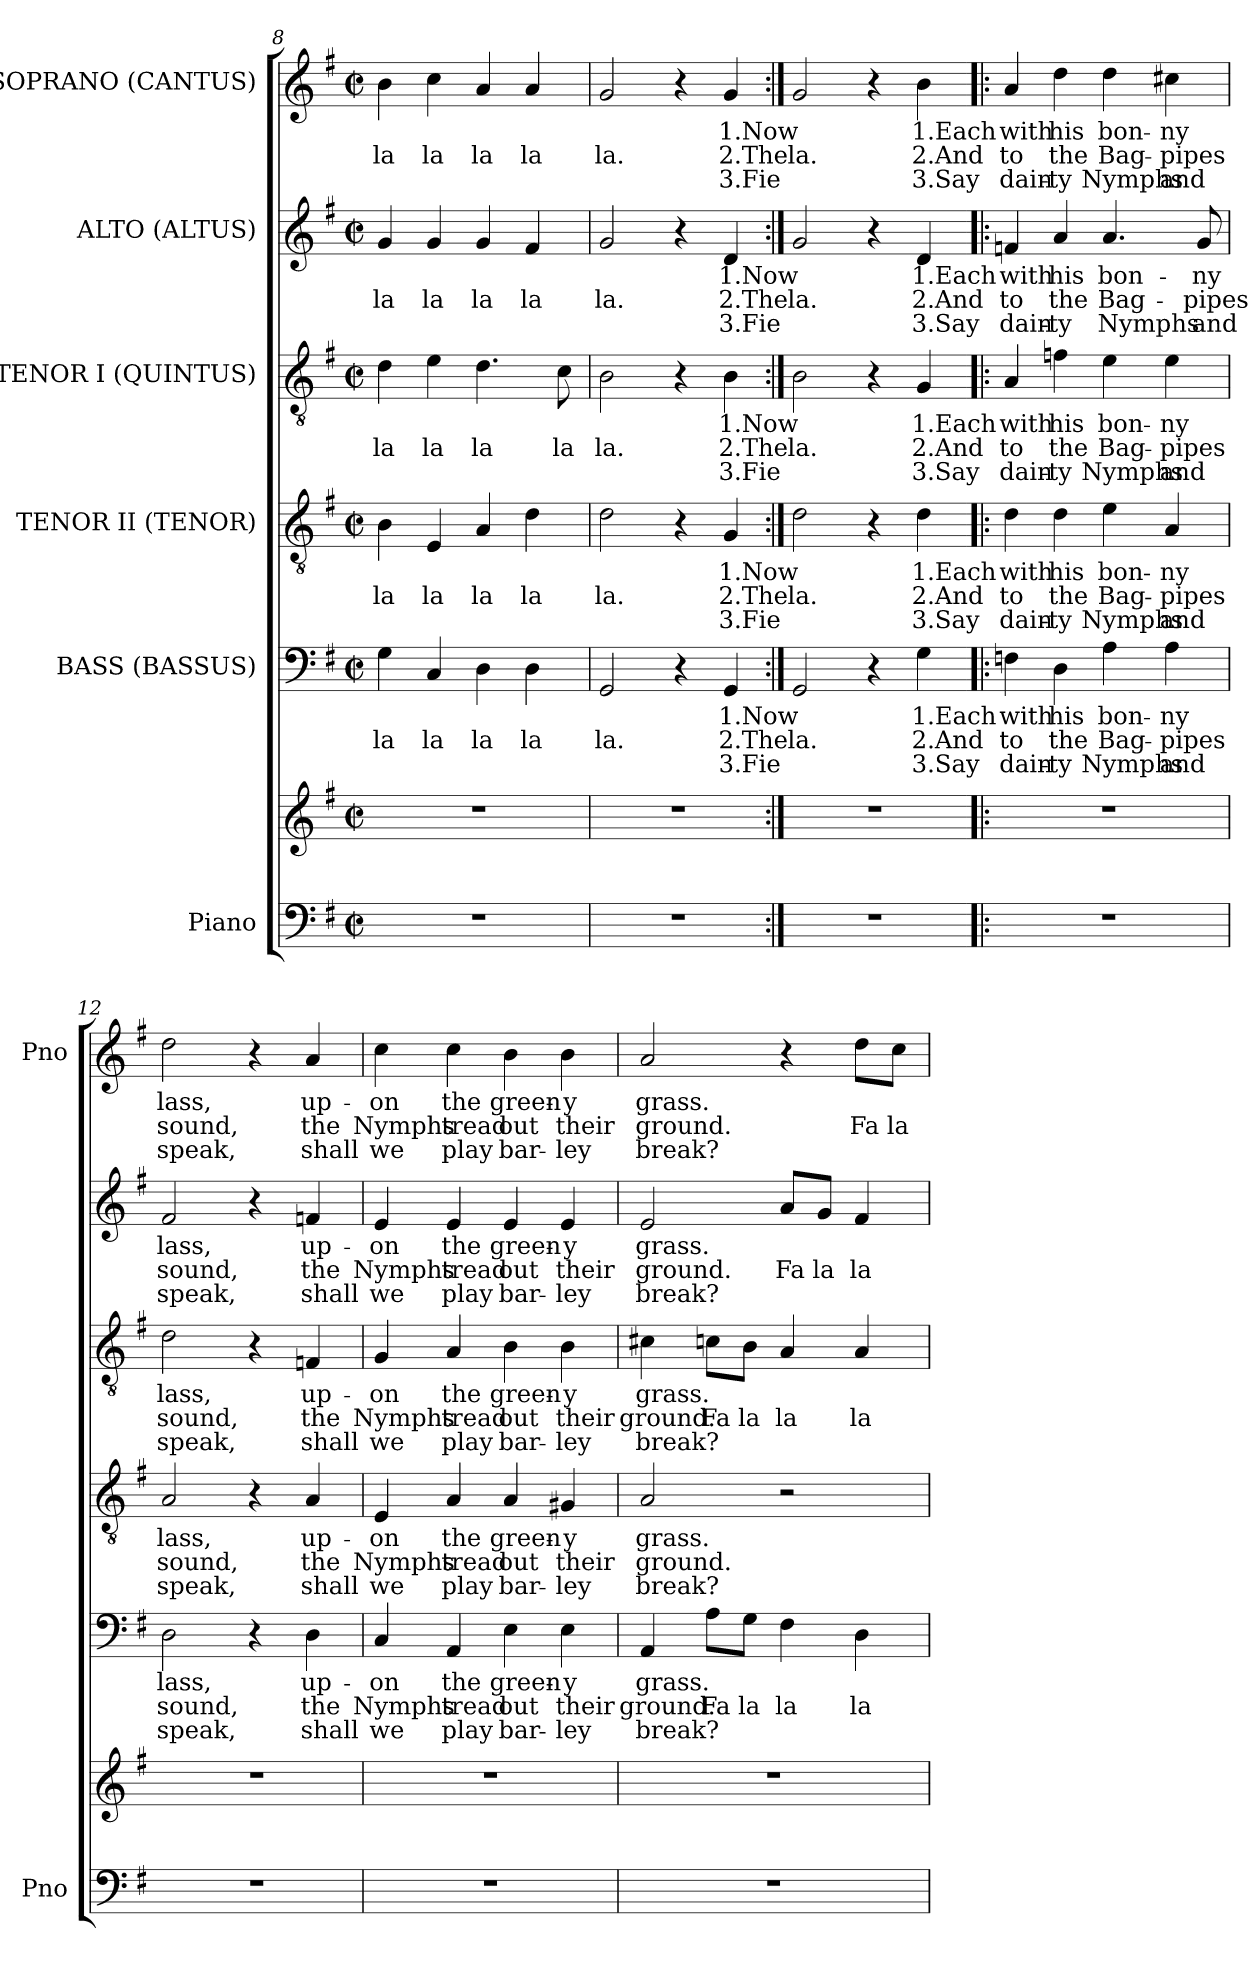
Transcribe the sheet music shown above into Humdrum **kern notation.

**kern	**kern	**kern	**text	**text	**text	**kern	**text	**text	**text	**kern	**text	**text	**text	**kern	**text	**text	**text	**kern	**text	**text	**text
*part6	*part6	*part5	*part5	*part5	*part5	*part4	*part4	*part4	*part4	*part3	*part3	*part3	*part3	*part2	*part2	*part2	*part2	*part1	*part1	*part1	*part1
*staff7	*staff6	*staff5	*staff5	*staff5	*staff5	*staff4	*staff4	*staff4	*staff4	*staff3	*staff3	*staff3	*staff3	*staff2	*staff2	*staff2	*staff2	*staff1	*staff1	*staff1	*staff1
*I"Piano	*	*I"BASS (BASSUS)	*	*	*	*I"TENOR II (TENOR)	*	*	*	*I"TENOR I (QUINTUS)	*	*	*	*I"ALTO (ALTUS)	*	*	*	*I"SOPRANO (CANTUS)	*	*	*
*I'Pno	*	*	*	*	*	*	*	*	*	*	*	*	*	*	*	*	*	*I'Pno	*	*	*
*clefF4	*clefG2	*clefF4	*	*	*	*clefGv2	*	*	*	*clefGv2	*	*	*	*clefG2	*	*	*	*clefG2	*	*	*
*k[f#]	*k[f#]	*k[f#]	*	*	*	*k[f#]	*	*	*	*k[f#]	*	*	*	*k[f#]	*	*	*	*k[f#]	*	*	*
*G:	*G:	*G:	*	*	*	*G:	*	*	*	*G:	*	*	*	*G:	*	*	*	*G:	*	*	*
*M2/2	*M2/2	*M2/2	*	*	*	*M2/2	*	*	*	*M2/2	*	*	*	*M2/2	*	*	*	*M2/2	*	*	*
*met(c|)	*met(c|)	*met(c|)	*	*	*	*met(c|)	*	*	*	*met(c|)	*	*	*	*met(c|)	*	*	*	*met(c|)	*	*	*
=8	=8	=8	=8	=8	=8	=8	=8	=8	=8	=8	=8	=8	=8	=8	=8	=8	=8	=8	=8	=8	=8
1r	1r	4G\	.	la	.	4B\	.	la	.	4d\	.	la	.	4g/	.	la	.	4b\	.	la	.
.	.	4C/	.	la	.	4E/	.	la	.	4e\	.	la	.	4g/	.	la	.	4cc\	.	la	.
.	.	4D\	.	la	.	4A/	.	la	.	4.d\	.	la	.	4g/	.	la	.	4a/	.	la	.
.	.	4D\	.	la	.	4d\	.	la	.	.	.	.	.	4f#/	.	la	.	4a/	.	la	.
.	.	.	.	.	.	.	.	.	.	8c\	.	la	.	.	.	.	.	.	.	.	.
=9	=9	=9	=9	=9	=9	=9	=9	=9	=9	=9	=9	=9	=9	=9	=9	=9	=9	=9	=9	=9	=9
1r	1r	2GG/	.	la.	.	2d\	.	la.	.	2B\	.	la.	.	2g/	.	la.	.	2g/	.	la.	.
.	.	4r	.	.	.	4r	.	.	.	4r	.	.	.	4r	.	.	.	4r	.	.	.
.	.	4GG/	1.Now	2.The	3.Fie	4G/	1.Now	2.The	3.Fie	4B\	1.Now	2.The	3.Fie	4d/	1.Now	2.The	3.Fie	4g/	1.Now	2.The	3.Fie
=10:|!	=10:|!	=10:|!	=10:|!	=10:|!	=10:|!	=10:|!	=10:|!	=10:|!	=10:|!	=10:|!	=10:|!	=10:|!	=10:|!	=10:|!	=10:|!	=10:|!	=10:|!	=10:|!	=10:|!	=10:|!	=10:|!
1r	1r	2GG/	.	la.	.	2d\	.	la.	.	2B\	.	la.	.	2g/	.	la.	.	2g/	.	la.	.
.	.	4r	.	.	.	4r	.	.	.	4r	.	.	.	4r	.	.	.	4r	.	.	.
.	.	4G\	1.Each	2.And	3.Say	4d\	1.Each	2.And	3.Say	4G/	1.Each	2.And	3.Say	4d/	1.Each	2.And	3.Say	4b\	1.Each	2.And	3.Say
!!LO:PB:g=z
=11!|:	=11!|:	=11!|:	=11!|:	=11!|:	=11!|:	=11!|:	=11!|:	=11!|:	=11!|:	=11!|:	=11!|:	=11!|:	=11!|:	=11!|:	=11!|:	=11!|:	=11!|:	=11!|:	=11!|:	=11!|:	=11!|:
1r	1r	4Fn\	with	to	dain-	4d\	with	to	dain-	4A/	with	to	dain-	4fn/	with	to	dain-	4a/	with	to	dain-
.	.	4D\	his	the	-ty	4d\	his	the	-ty	4fn\	his	the	-ty	4a/	his	the	-ty	4dd\	his	the	-ty
.	.	4A\	bon-	Bag-	Nymphs	4e\	bon-	Bag-	Nymphs	4e\	bon-	Bag-	Nymphs	4.a/	bon-	Bag-	Nymphs	4dd\	bon-	Bag-	Nymphs
.	.	4A\	-ny	-pipes	and	4A/	-ny	-pipes	and	4e\	-ny	-pipes	and	.	.	.	.	4cc#X\	-ny	-pipes	and
.	.	.	.	.	.	.	.	.	.	.	.	.	.	8g/	-ny	-pipes	and	.	.	.	.
=12	=12	=12	=12	=12	=12	=12	=12	=12	=12	=12	=12	=12	=12	=12	=12	=12	=12	=12	=12	=12	=12
1r	1r	2D\	lass,	sound,	speak,	2A/	lass,	sound,	speak,	2d\	lass,	sound,	speak,	2f#/	lass,	sound,	speak,	2dd\	lass,	sound,	speak,
.	.	4r	.	.	.	4r	.	.	.	4r	.	.	.	4r	.	.	.	4r	.	.	.
.	.	4D\	up-	the	shall	4A/	up-	the	shall	4Fn/	up-	the	shall	4fn/	up-	the	shall	4a/	up-	the	shall
=13	=13	=13	=13	=13	=13	=13	=13	=13	=13	=13	=13	=13	=13	=13	=13	=13	=13	=13	=13	=13	=13
1r	1r	4C/	-on	Nymphs	we	4E/	-on	Nymphs	we	4G/	-on	Nymphs	we	4e/	-on	Nymphs	we	4cc\	-on	Nymphs	we
.	.	4AA/	the	tread	play	4A/	the	tread	play	4A/	the	tread	play	4e/	the	tread	play	4cc\	the	tread	play
.	.	4E\	green-	out	bar-	4A/	green-	out	bar-	4B\	green-	out	bar-	4e/	green-	out	bar-	4b\	green-	out	bar-
.	.	4E\	-y	their	-ley	4G#X/	-y	their	-ley	4B\	-y	their	-ley	4e/	-y	their	-ley	4b\	-y	their	-ley
=14	=14	=14	=14	=14	=14	=14	=14	=14	=14	=14	=14	=14	=14	=14	=14	=14	=14	=14	=14	=14	=14
1r	1r	4AA/	grass.	ground.	break?	2A/	grass.	ground.	break?	4c#X\	grass.	ground.	break?	2e/	grass.	ground.	break?	2a/	grass.	ground.	break?
.	.	8A\L	.	Fa	.	.	.	.	.	8cn\L	.	Fa	.	.	.	.	.	.	.	.	.
.	.	8G\J	.	la	.	.	.	.	.	8B\J	.	la	.	.	.	.	.	.	.	.	.
.	.	4F#\	.	la	.	2r	.	.	.	4A/	.	la	.	8a/L	.	Fa	.	4r	.	.	.
.	.	.	.	.	.	.	.	.	.	.	.	.	.	8g/J	.	la	.	.	.	.	.
.	.	4D\	.	la	.	.	.	.	.	4A/	.	la	.	4f#/	.	la	.	8dd\L	.	Fa	.
.	.	.	.	.	.	.	.	.	.	.	.	.	.	.	.	.	.	8cc\J	.	la	.
=	=	=	=	=	=	=	=	=	=	=	=	=	=	=	=	=	=	=	=	=	=
*-	*-	*-	*-	*-	*-	*-	*-	*-	*-	*-	*-	*-	*-	*-	*-	*-	*-	*-	*-	*-	*-
